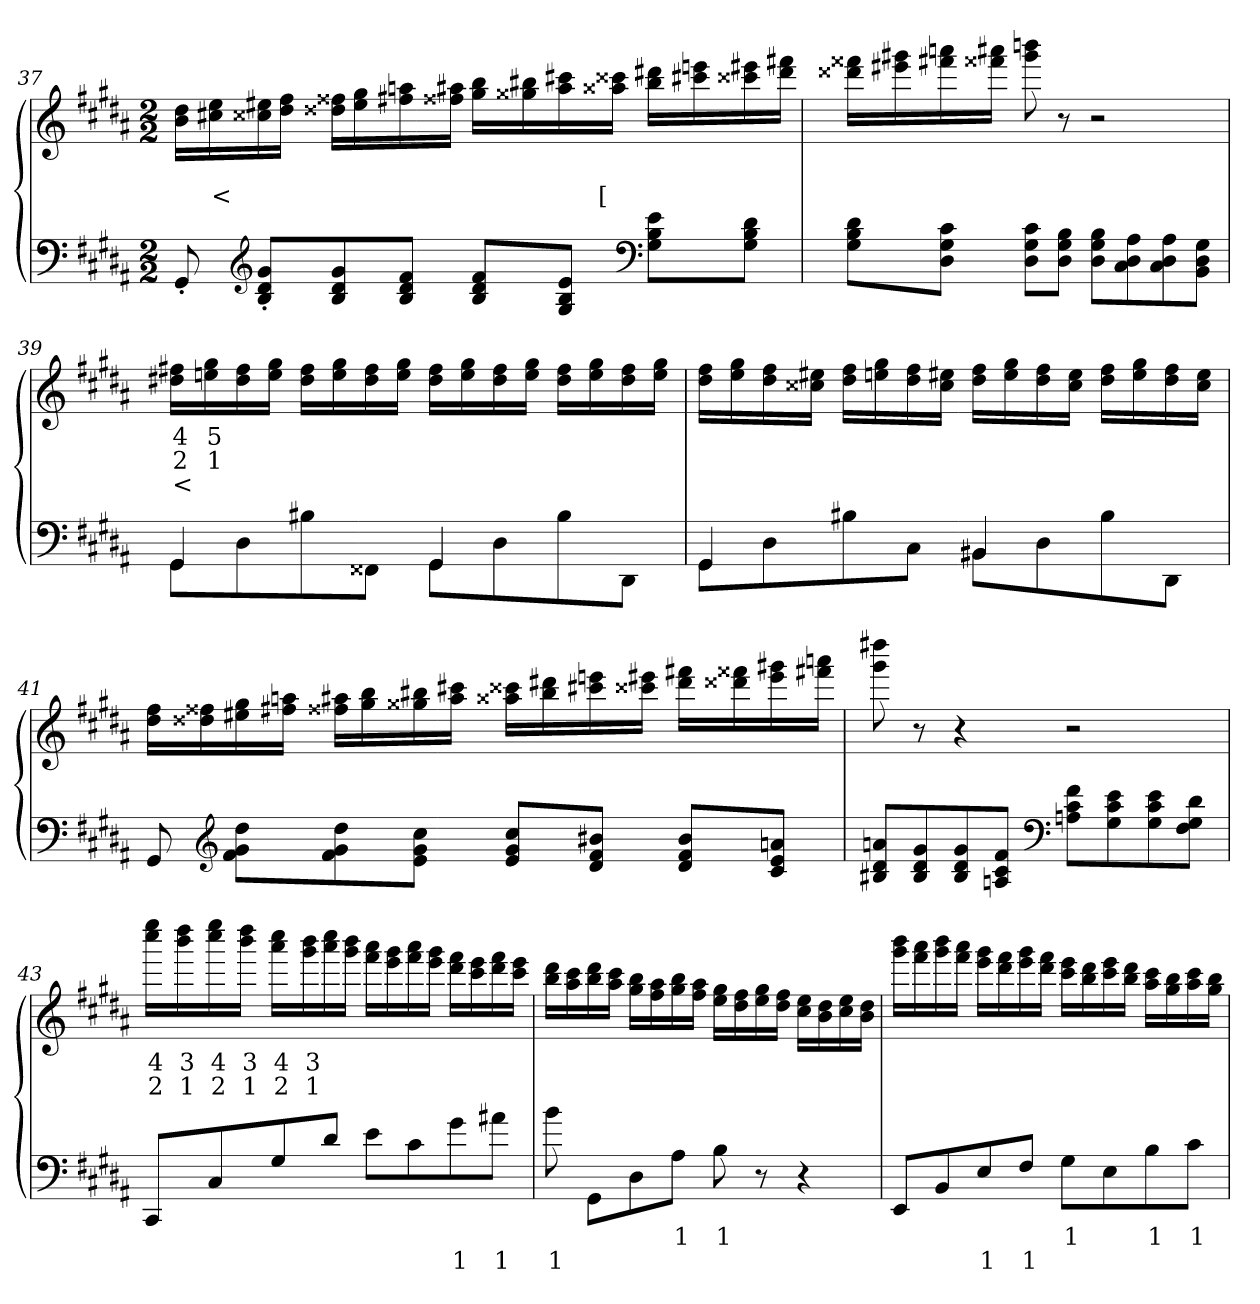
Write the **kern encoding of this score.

**kern	**text	**text	**kern	**text	**text	**text
*part2	*part2	*part2	*part1	*part1	*part1	*part1
*staff2	*staff2	*staff2	*staff1	*staff1	*staff1	*staff1
*clefF4	*	*	*clefG2	*	*	*
*k[f#c#g#d#a#]	*	*	*k[f#c#g#d#a#]	*	*	*
*M2/2	*	*	*M2/2	*	*	*
=37	=37	=37	=37	=37	=37	=37
8GG#'>	.	.	16dd# 16bL	.	.	.
.	.	.	16ee 16cc#X	.	<	.
*clefG2	*	*	*	*	*	*
8g#'> 8d#'> 8B'>L	.	.	16ee#X 16cc##X	.	.	.
.	.	.	16ff# 16dd#J	.	.	.
8g# 8d# 8B	.	.	16ff##X 16dd##XL	.	.	.
.	.	.	16gg# 16ee#	.	.	.
8f# 8d# 8BJ	.	.	16aan 16ff#X	.	.	.
.	.	.	16aa#X 16ff##XJ	.	.	.
8f# 8d# 8BL	.	.	16bb 16gg#L	.	.	.
.	.	.	16bb#X 16gg##X	.	.	.
8e 8B 8G#J	.	.	16ccc#X 16aa#	.	.	.
.	.	.	16ccc##X 16aa##XJ	.	[	.
*clefF4	*	*	*	*	*	*
8e 8B 8G#L	.	.	16ddd#X 16bb#L	.	.	.
.	.	.	16eeen 16ccc#X	.	.	.
8d# 8B 8G#J	.	.	16eee#X 16ccc##X	.	.	.
.	.	.	16fff#X 16ddd#J	.	.	.
=38	=38	=38	=38	=38	=38	=38
8d# 8B 8G#L	.	.	16fff##X 16ddd##XL	.	.	.
.	.	.	16ggg#X 16eee#X	.	.	.
8c# 8G# 8D#J	.	.	16aaan 16fff#X	.	.	.
.	.	.	16aaa#X 16fff##XJ	.	.	.
8c# 8G# 8D#L	.	.	8bbbn 8ggg#	.	.	.
8B 8G# 8D#J	.	.	8r	.	.	.
8B 8G# 8D#L	.	.	2r	.	.	.
8A# 8D# 8C#	.	.	.	.	.	.
8A# 8D# 8C#	.	.	.	.	.	.
8G# 8D# 8BBJ	.	.	.	.	.	.
=39	=39	=39	=39	=39	=39	=39
*^	*	*	*	*	*	*
4GG#	8GG#L	.	.	16ff#X 16dd#XLL	4	2	<
.	.	.	.	16gg# 16een	5	1	.
.	8D#	.	.	16ff# 16dd#	.	.	.
.	.	.	.	16gg# 16eeJJ	.	.	.
4ryy	8B#X	.	.	16ff# 16dd#LL	.	.	.
.	.	.	.	16gg# 16ee	.	.	.
.	8FF##XJ	.	.	16ff# 16dd#	.	.	.
.	.	.	.	16gg# 16eeJJ	.	.	.
4GG#	8GG#L	.	.	16ff# 16dd#LL	.	.	.
.	.	.	.	16gg# 16ee	.	.	.
.	8D#	.	.	16ff# 16dd#	.	.	.
.	.	.	.	16gg# 16eeJJ	.	.	.
4ryy	8B#	.	.	16ff# 16dd#LL	.	.	.
.	.	.	.	16gg# 16ee	.	.	.
.	8DD#J	.	.	16ff# 16dd#	.	.	.
.	.	.	.	16gg# 16eeJJ	.	.	.
=40	=40	=40	=40	=40	=40	=40	=40
4GG#	8GG#L	.	.	16ff# 16dd#LL	.	.	.
.	.	.	.	16gg# 16ee	.	.	.
.	8D#	.	.	16ff# 16dd#	.	.	.
.	.	.	.	16ee#X 16cc##XJJ	.	.	.
4ryy	8B#	.	.	16ff# 16dd#LL	.	.	.
.	.	.	.	16gg# 16een	.	.	.
.	8C#J	.	.	16ff# 16dd#	.	.	.
.	.	.	.	16ee#X 16cc##JJ	.	.	.
4BB#X	8BB#L	.	.	16ff# 16dd#LL	.	.	.
.	.	.	.	16gg# 16ee#	.	.	.
.	8D#	.	.	16ff# 16dd#	.	.	.
.	.	.	.	16ee# 16cc##JJ	.	.	.
4ryy	8B#	.	.	16ff# 16dd#LL	.	.	.
.	.	.	.	16gg# 16ee#	.	.	.
.	8DD#J	.	.	16ff# 16dd#	.	.	.
.	.	.	.	16ee# 16cc##JJ	.	.	.
*v	*v	*	*	*	*	*	*
=41	=41	=41	=41	=41	=41	=41
8GG#	.	.	16ff# 16dd#LL	.	.	.
.	.	.	16ff##X 16dd##X	.	.	.
*clefG2	*	*	*	*	*	*
8dd#\ 8g# 8f#L	.	.	16gg# 16ee#X	.	.	.
.	.	.	16aan 16ff#XJJ	.	.	.
8dd# 8g# 8f#	.	.	16aa#X 16ff##XLL	.	.	.
.	.	.	16bb 16gg#	.	.	.
8cc# 8g# 8eJ	.	.	16bb#X 16gg##X	.	.	.
.	.	.	16ccc#X 16aa#JJ	.	.	.
8cc# 8g# 8eL	.	.	16ccc##X 16aa##XLL	.	.	.
.	.	.	16ddd#X 16bb#	.	.	.
8b#X 8f# 8d#J	.	.	16eeen 16ccc#X	.	.	.
.	.	.	16eee#X 16ccc##XJJ	.	.	.
8b# 8f# 8d#L	.	.	16fff#X 16ddd#LL	.	.	.
.	.	.	16fff##X 16ddd##X	.	.	.
8an 8e 8c#J	.	.	16ggg#X 16eee#	.	.	.
.	.	.	16aaan 16fff#XJJ	.	.	.
=42	=42	=42	=42	=42	=42	=42
8an 8d# 8B#XL	.	.	8dddd#X 8ggg#	.	.	.
8g# 8d# 8B#	.	.	8r	.	.	.
8g# 8d# 8B#	.	.	4r	.	.	.
8f# 8c# 8AnJ	.	.	.	.	.	.
*clefF4	*	*	*	*	*	*
8f# 8c# 8AnL	.	.	2r	.	.	.
8e 8c# 8G#	.	.	.	.	.	.
8e 8c# 8G#	.	.	.	.	.	.
8d# 8G# 8F#J	.	.	.	.	.	.
=43	=43	=43	=43	=43	=43	=43
8CC#L	.	.	16eeee 16cccc#LL	4	2	.
.	.	.	16dddd# 16bbb	3	1	.
8C#	.	.	16eeee 16cccc#	4	2	.
.	.	.	16dddd# 16bbbJJ	3	1	.
8G#	.	.	16cccc# 16aaa#LL	4	2	.
.	.	.	16bbb 16ggg#	3	1	.
8d#J	.	.	16cccc# 16aaa#	.	.	.
.	.	.	16bbb 16ggg#JJ	.	.	.
8eL	.	.	16aaa# 16fff#LL	.	.	.
.	.	.	16ggg# 16eee	.	.	.
8c#	.	.	16aaa# 16fff#	.	.	.
.	.	.	16ggg# 16eeeJJ	.	.	.
8g#	.	1	16fff# 16ddd#LL	.	.	.
.	.	.	16eee 16ccc#	.	.	.
8a#XJ	.	1	16fff# 16ddd#	.	.	.
.	.	.	16eee 16ccc#JJ	.	.	.
=44	=44	=44	=44	=44	=44	=44
8b	.	1	16ddd# 16bbLL	.	.	.
.	.	.	16ccc# 16aa#	.	.	.
8GG#L	.	.	16ddd# 16bb	.	.	.
.	.	.	16ccc# 16aa#JJ	.	.	.
8D#	.	.	16bb 16gg#LL	.	.	.
.	.	.	16aa# 16ff#	.	.	.
8A#J	1	.	16bb 16gg#	.	.	.
.	.	.	16aa# 16ff#JJ	.	.	.
8B	1	.	16gg# 16eeLL	.	.	.
.	.	.	16ff# 16dd#	.	.	.
8r	.	.	16gg# 16ee	.	.	.
.	.	.	16ff# 16dd#JJ	.	.	.
4r	.	.	16ee 16cc#LL	.	.	.
.	.	.	16dd# 16b	.	.	.
.	.	.	16ee 16cc#	.	.	.
.	.	.	16dd# 16bJJ	.	.	.
=45	=45	=45	=45	=45	=45	=45
8EEL	.	.	16bbb 16ggg#LL	.	.	.
.	.	.	16aaa# 16fff#	.	.	.
8BB	.	.	16bbb 16ggg#	.	.	.
.	.	.	16aaa# 16fff#JJ	.	.	.
8E	.	1	16ggg# 16eeeLL	.	.	.
.	.	.	16fff# 16ddd#	.	.	.
8F#J	.	1	16ggg# 16eee	.	.	.
.	.	.	16fff# 16ddd#JJ	.	.	.
8G#L	1	.	16eee 16ccc#LL	.	.	.
.	.	.	16ddd# 16bb	.	.	.
8E	.	.	16eee 16ccc#	.	.	.
.	.	.	16ddd# 16bbJJ	.	.	.
8B	1	.	16ccc#\ 16aa#LL	.	.	.
.	.	.	16bb 16gg#	.	.	.
8c#J	1	.	16ccc# 16aa#	.	.	.
.	.	.	16bb 16gg#JJ	.	.	.
=	=	=	=	=	=	=
*-	*-	*-	*-	*-	*-	*-
